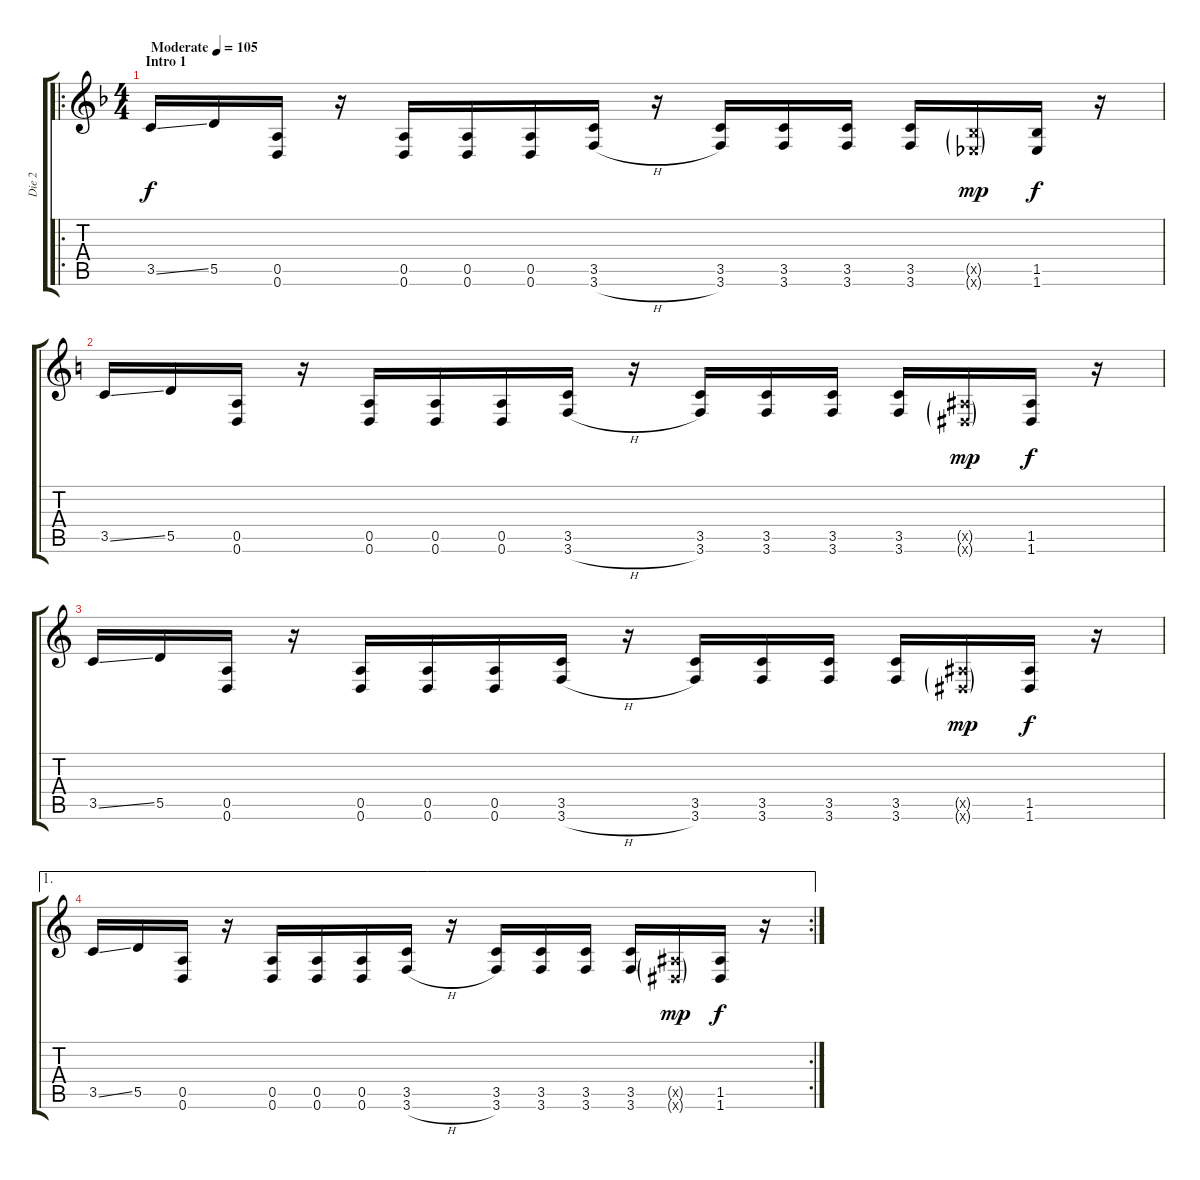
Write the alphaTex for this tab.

\track ("Die 2" "Die 2") {instrument overdrivenguitar}
\staff {score tabs}
\tuning (E4 B3 G3 D3 A2 D2) {hide}
\ro
\ts (4 4)
\section ("" "Intro 1")
\tempo (105 "Moderate")
\clef g2
\ks dminor
3.5{ss}.16{dy f instrument overdrivenguitar} 5.5.16 (0.5 0.6).16 r.16 (0.5 0.6).16 (0.5 0.6).16 (0.5 0.6).16 (3.5 3.6{h}).16 r.16 (3.5 3.6).16 (3.5 3.6).16 (3.5 3.6).16 (3.5 3.6).16 (1.5{g x} 1.6{g x}).16{dy mp} (1.5 1.6).16{dy f} r.16 |
\ks c
3.5{ss}.16 5.5.16 (0.5 0.6).16 r.16 (0.5 0.6).16 (0.5 0.6).16 (0.5 0.6).16 (3.5 3.6{h}).16 r.16 (3.5 3.6).16 (3.5 3.6).16 (3.5 3.6).16 (3.5 3.6).16 (1.5{g x} 1.6{g x}).16{dy mp} (1.5 1.6).16{dy f} r.16 |
3.5{ss}.16 5.5.16 (0.5 0.6).16 r.16 (0.5 0.6).16 (0.5 0.6).16 (0.5 0.6).16 (3.5 3.6{h}).16 r.16 (3.5 3.6).16 (3.5 3.6).16 (3.5 3.6).16 (3.5 3.6).16 (1.5{g x} 1.6{g x}).16{dy mp} (1.5 1.6).16{dy f} r.16 |
\ae 1
\rc 2
3.5{ss}.16 5.5.16 (0.5 0.6).16 r.16 (0.5 0.6).16 (0.5 0.6).16 (0.5 0.6).16 (3.5 3.6{h}).16 r.16 (3.5 3.6).16 (3.5 3.6).16 (3.5 3.6).16 (3.5 3.6).16 (1.5{g x} 1.6{g x}).16{dy mp} (1.5 1.6).16{dy f} r.16
